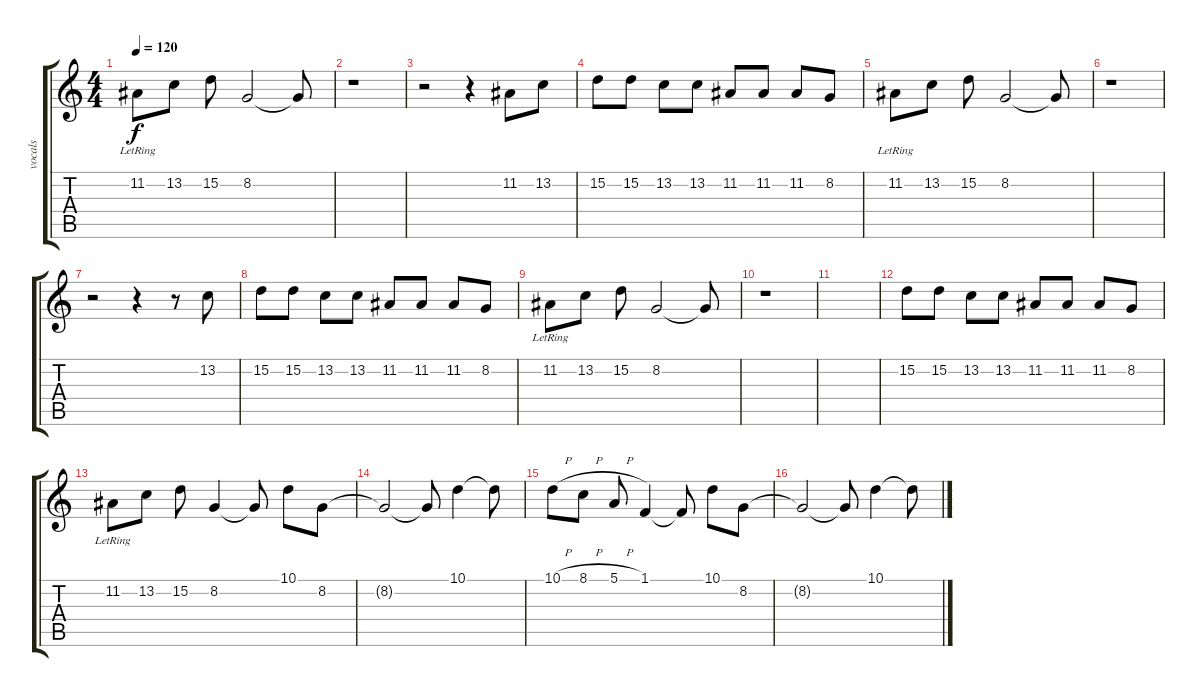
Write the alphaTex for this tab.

\track ("vocals" "vocals") {instrument brightacousticpiano}
\staff {score tabs}
\tuning (E4 B3 G3 D3 A2 E2) {hide}
\ts (4 4)
\tempo 120
\clef g2
\ks c
11.2{lr}.8{dy f} 13.2.8 15.2.8 8.2.2 8.2{t}.8 |
r.1 |
r.2 r.4 11.2.8 13.2.8 |
15.2.8 15.2.8 13.2.8 13.2.8 11.2.8 11.2.8 11.2.8 8.2.8 |
11.2{lr}.8 13.2.8 15.2.8 8.2.2 8.2{t}.8 |
r.1 |
r.2 r.4 r.8 13.2.8 |
15.2.8 15.2.8 13.2.8 13.2.8 11.2.8 11.2.8 11.2.8 8.2.8 |
11.2{lr}.8 13.2.8 15.2.8 8.2.2 8.2{t}.8 |
r.1 |
|
15.2.8 15.2.8 13.2.8 13.2.8 11.2.8 11.2.8 11.2.8 8.2.8 |
11.2{lr}.8 13.2.8 15.2.8 8.2.4 8.2{t}.8 10.1.8 8.2.8 |
8.2{t}.2 8.2{t}.8 10.1.4 10.1{t}.8 |
10.1{h}.8 8.1{h}.8 5.1{h}.8 1.1.4 1.1{t}.8 10.1.8 8.2.8 |
8.2{t}.2 8.2{t}.8 10.1.4 10.1{t}.8
